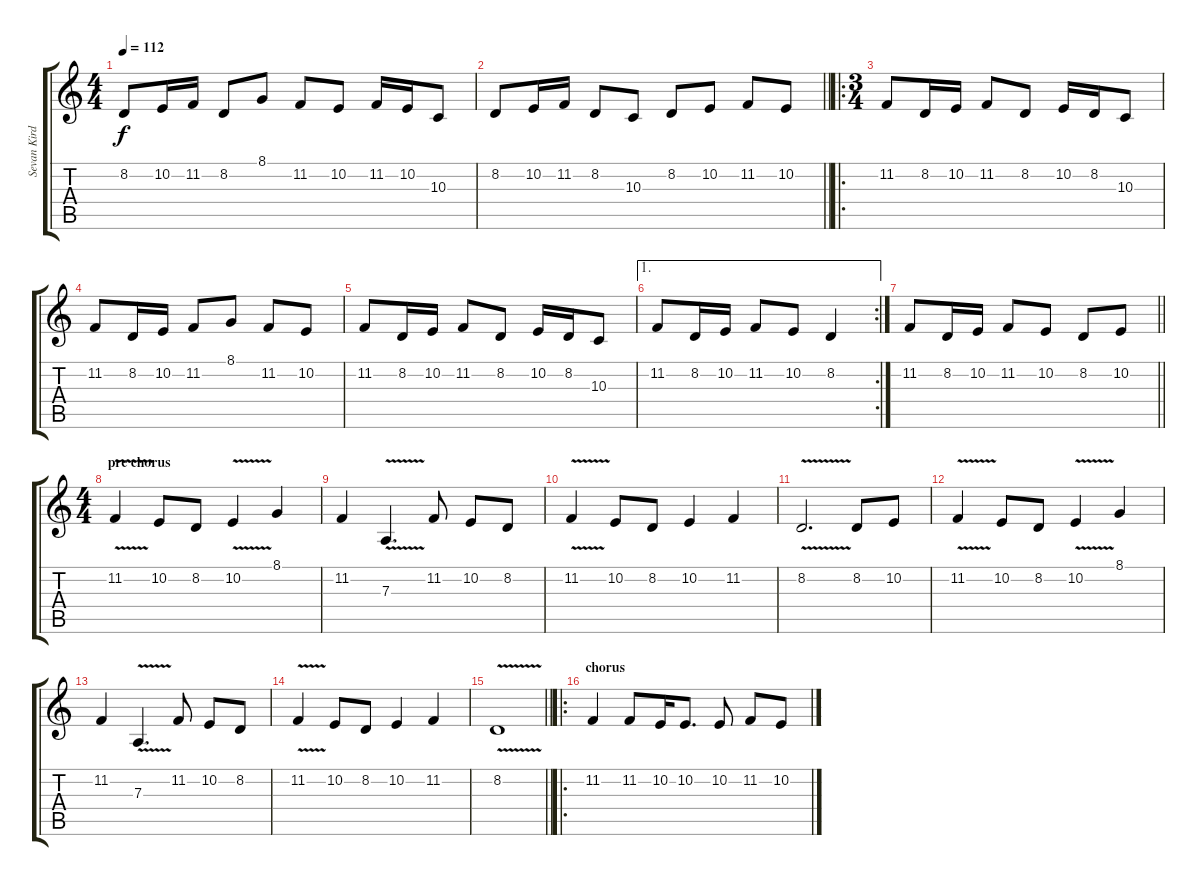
\track ("Sevan Kirder" "Sevan Kird") {instrument bagpipe}
\staff {score tabs}
\tuning (B3 Gb3 D3 A2 E2 B1) {hide}
\ts (4 4)
\tempo 112
\clef g2
\ks c
8.2.8{dy f} 10.2.16 11.2.16 8.2.8 8.1.8 11.2.8 10.2.8 11.2.16 10.2.16 10.3.8 |
\barLineRight lightlight
8.2.8 10.2.16 11.2.16 8.2.8 10.3.8 8.2.8 10.2.8 11.2.8 10.2.8 |
\ro
\ts (3 4)
\section ("" "")
11.2.8 8.2.16 10.2.16 11.2.8 8.2.8 10.2.16 8.2.16 10.3.8 |
11.2.8 8.2.16 10.2.16 11.2.8 8.1.8 11.2.8 10.2.8 |
11.2.8 8.2.16 10.2.16 11.2.8 8.2.8 10.2.16 8.2.16 10.3.8 |
\ae 1
\rc 2
11.2.8 8.2.16 10.2.16 11.2.8 10.2.8 8.2.4 |
\barLineRight lightlight
11.2.8 8.2.16 10.2.16 11.2.8 10.2.8 8.2.8 10.2.8 |
\ts (4 4)
\section ("" "pre chorus")
11.2{v}.4 10.2.8 8.2.8 10.2{v}.4 8.1.4 |
11.2.4 7.3{v}.4{d} 11.2.8 10.2.8 8.2.8 |
11.2{v}.4 10.2.8 8.2.8 10.2.4 11.2.4 |
8.2{v}.2{d} 8.2.8 10.2.8 |
11.2{v}.4 10.2.8 8.2.8 10.2{v}.4 8.1.4 |
11.2.4 7.3{v}.4{d} 11.2.8 10.2.8 8.2.8 |
11.2{v}.4 10.2.8 8.2.8 10.2.4 11.2.4 |
\barLineRight lightlight
8.2{v}.1 |
\ro
\section ("" "chorus")
11.2.4 11.2.8 10.2.16 10.2.8{d} 10.2.8 11.2.8 10.2.8
